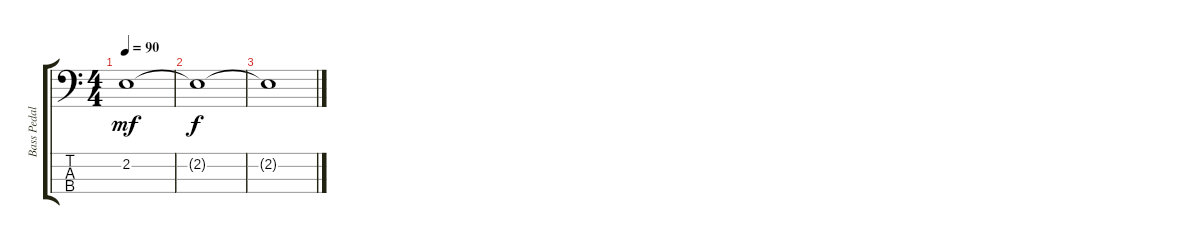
\track ("Bass Pedals" "Bass Pedal") {instrument distortionguitar}
\staff {score tabs}
\tuning (G2 D2 A1 E1) {hide}
\ts (4 4)
\tempo 90
\clef f4
\ks c
2.2.1{dy mf} |
2.2{t}.1{dy f} |
2.2{t}.1
